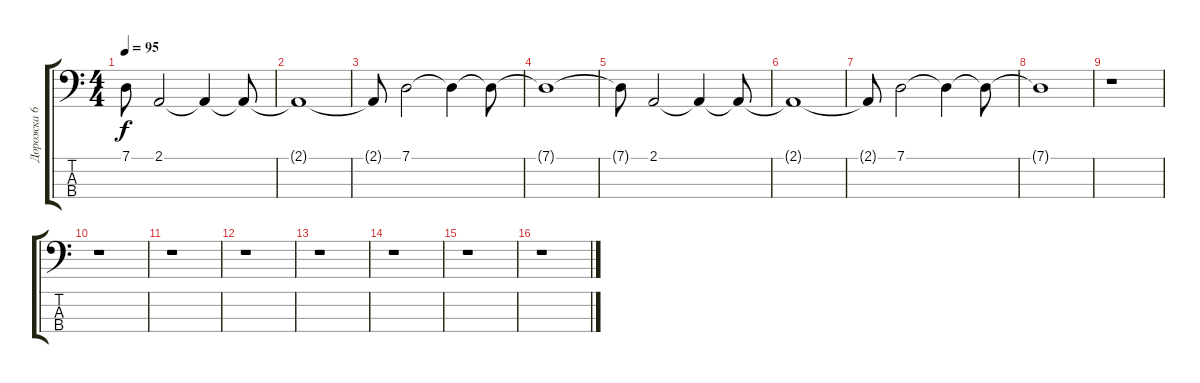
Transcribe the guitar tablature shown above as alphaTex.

\track ("Дорожка 6" "Дорожка 6") {instrument lead8bassandlead}
\staff {score tabs}
\tuning (G2 D2 A1 E1) {hide}
\ts (4 4)
\tempo 95
\clef f4
\ks c
7.1{t}.8{dy f} 2.1.2 2.1{t}.4 2.1{t}.8 |
2.1{t}.1 |
2.1{t}.8 7.1.2 7.1{t}.4 7.1{t}.8 |
7.1{t}.1 |
7.1{t}.8 2.1.2 2.1{t}.4 2.1{t}.8 |
2.1{t}.1 |
2.1{t}.8 7.1.2 7.1{t}.4 7.1{t}.8 |
7.1{t}.1 |
r.1 |
r.1 |
r.1 |
r.1 |
r.1 |
r.1 |
r.1 |
r.1
